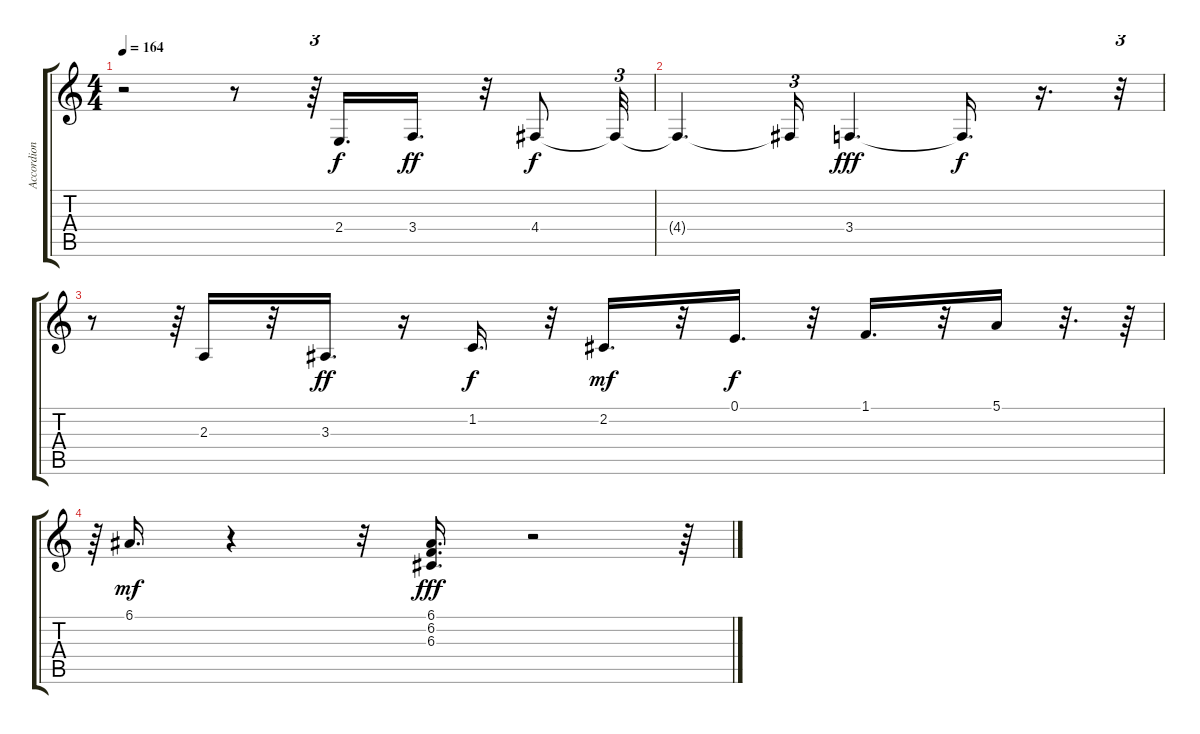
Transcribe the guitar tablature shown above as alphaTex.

\track ("Accordion" "Accordion") {instrument accordion}
\staff {score tabs}
\tuning (E4 B3 G3 D3 A2 E2) {hide}
\ts (4 4)
\tempo 164
\clef g2
\ks c
r.2{dy f} r.8 r.64{tu (3 2)} 2.4.16{d} 3.4.16{d dy ff} r.32 4.4.8{dy f} 4.4{t}.32{tu (3 2)} |
4.4{t}.4{d} 4.4{t}.16{tu (3 2)} 3.4.4{d dy fff} 3.4{t}.16{d dy f} r.16{d} r.32{tu (3 2)} |
r.8 r.64{tu (3 2)} 2.3.16 r.32 3.3.16{d dy ff} r.16 1.2.16{d dy f} r.32 2.2.16{d dy mf} r.32 0.1.16{d dy f} r.32 1.1.16{d} r.32 5.1.16 r.32{d} r.64 |
r.64{tu (3 2)} 6.1.16{d dy mf} r.4 r.32 (6.1 6.2 6.3).16{d dy fff} r.2 r.64
